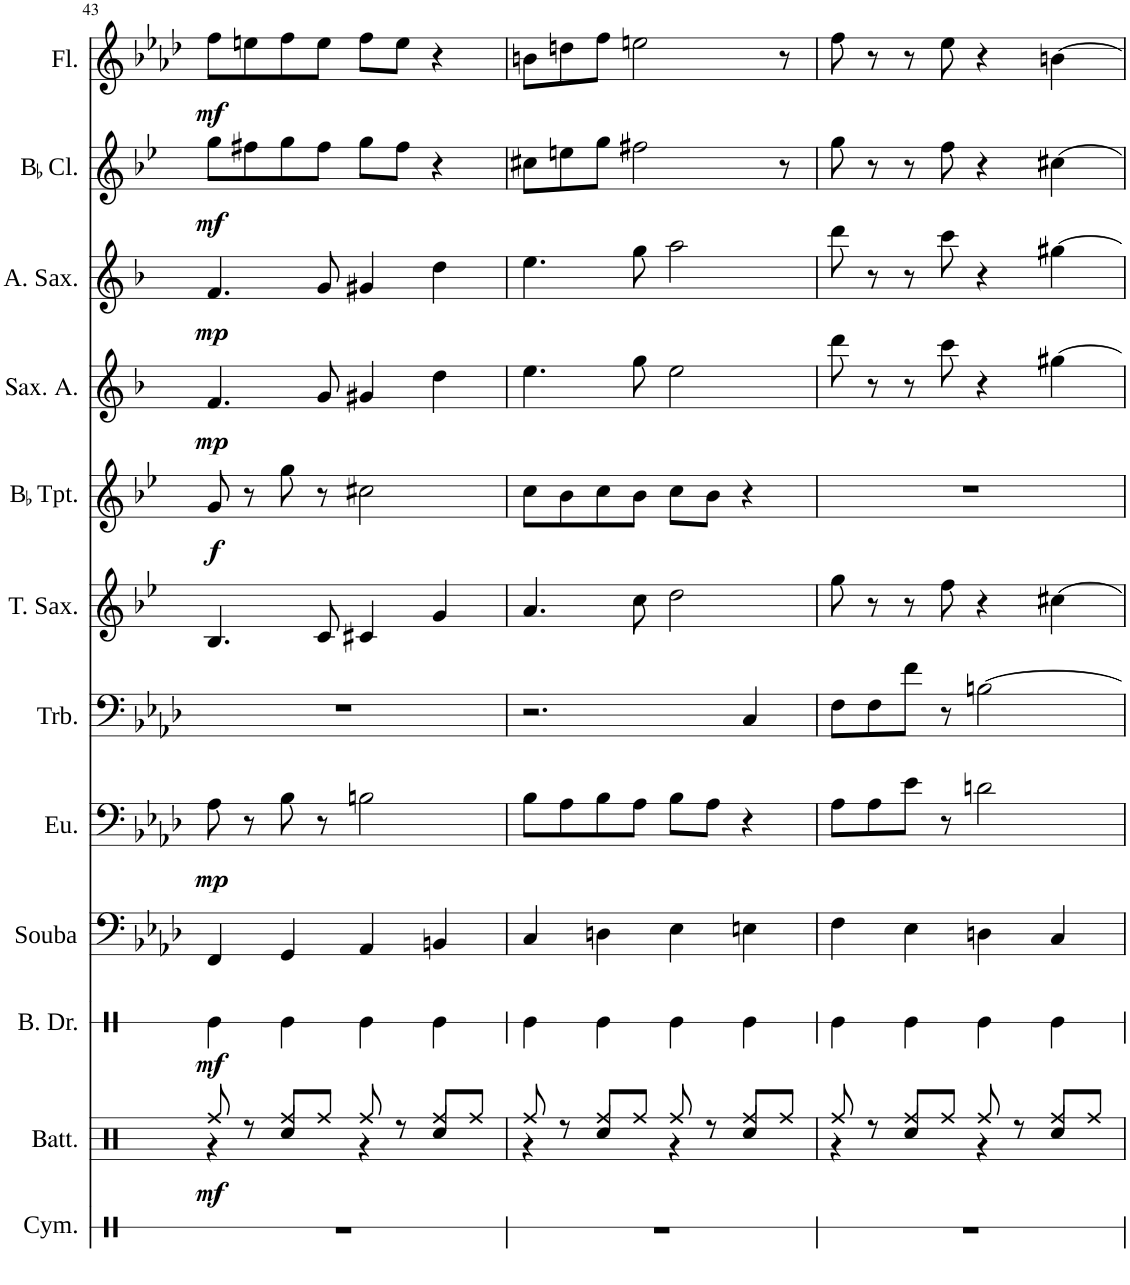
**kern	**kern	**dynam	**kern	**dynam	**kern	**kern	**dynam	**kern	**kern	**kern	**dynam	**kern	**dynam	**kern	**dynam	**kern	**dynam	**kern	**dynam
*part12	*part11	*part11	*part10	*part10	*part9	*part8	*part8	*part7	*part6	*part5	*part5	*part4	*part4	*part3	*part3	*part2	*part2	*part1	*part1
*staff12	*staff11	*staff11	*staff10	*staff10	*staff9	*staff8	*staff8	*staff7	*staff6	*staff5	*staff5	*staff4	*staff4	*staff3	*staff3	*staff2	*staff2	*staff1	*staff1
*I"Cymbal	*I"Batterie	*	*I"Bass Drum	*	*I"Souba	*I"Euphonium	*	*I"Trombone	*I"Tenor Saxophone	*I"BaccidentalFlat Trumpet	*	*I"Saxophone Alto	*	*I"Alto Saxophone	*	*I"BaccidentalFlat Clarinet	*	*I"Flute	*
*I'Cym.	*I'Batt.	*	*I'B. Dr.	*	*I'Souba	*I'Eu.	*	*I'Trb.	*I'T. Sax.	*I'BaccidentalFlat Tpt.	*	*I'Sax. A.	*	*I'A. Sax.	*	*I'BaccidentalFlat Cl.	*	*I'Fl.	*
!!LO:PB:g=z
*clefX	*clefX	*	*clefX	*	*clefF4	*clefF4	*	*clefF4	*clefG2	*clefG2	*	*clefG2	*	*clefG2	*	*clefG2	*	*clefG2	*
*	*	*	*	*	*	*	*	*	*Trd8c14	*Trd1c2	*	*Trd5c9	*	*Trd5c9	*	*Trd1c2	*	*	*
*k[]	*k[]	*	*k[]	*	*k[b-e-a-d-]	*k[b-e-a-d-]	*	*k[b-e-a-d-]	*k[b-e-]	*k[b-e-]	*	*k[b-]	*	*k[b-]	*	*k[b-e-]	*	*k[b-e-a-d-]	*
*M4/4	*M4/4	*	*M4/4	*	*M4/4	*M4/4	*	*M4/4	*M4/4	*M4/4	*	*M4/4	*	*M4/4	*	*M4/4	*	*M4/4	*
=43	=43	=43	=43	=43	=43	=43	=43	=43	=43	=43	=43	=43	=43	=43	=43	=43	=43	=43	=43
*	*^	*	*	*	*	*	*	*	*	*	*	*	*	*	*	*	*	*	*
!	!	!	!LO:DY:b	!	!LO:DY:b	!	!	!LO:DY:b	!	!	!	!LO:DY:b	!	!LO:DY:b	!	!LO:DY:b	!	!LO:DY:b	!	!LO:DY:b
1r	8Rff/	4r	mf	4Re\	mf	4FF/	8A-\	mp	1r	4.B-/	8g/	f	4.f/	mp	4.f/	mp	8gg\L	mf	8ff\L	mf
.	8r	.	.	.	.	.	8r	.	.	.	8r	.	.	.	.	.	8ff#X\	.	8een\	.
.	8Rff/L	4Rcc/	.	4Re\	.	4GG/	8B-\	.	.	.	8gg\	.	.	.	.	.	8gg\	.	8ff\	.
.	8Rff/J	.	.	.	.	.	8r	.	.	8c/	8r	.	8g/	.	8g/	.	8ff#\J	.	8ee\J	.
.	8Rff/	4r	.	4Re\	.	4AA-/	2Bn\	.	.	4c#X/	2cc#X\	.	4g#X/	.	4g#X/	.	8gg\L	.	8ff\L	.
.	8r	.	.	.	.	.	.	.	.	.	.	.	.	.	.	.	8ff#\J	.	8ee\J	.
.	8Rff/L	4Rcc/	.	4Re\	.	4BBn/	.	.	.	4g/	.	.	4dd\	.	4dd\	.	4r	.	4r	.
.	8Rff/J	.	.	.	.	.	.	.	.	.	.	.	.	.	.	.	.	.	.	.
=44	=44	=44	=44	=44	=44	=44	=44	=44	=44	=44	=44	=44	=44	=44	=44	=44	=44	=44	=44	=44
1r	8Rff/	4r	.	4Re\	.	4C/	8B-\L	.	2.r	4.a/	8cc\L	.	4.ee\	.	4.ee\	.	8cc#X\L	.	8bn\L	.
.	8r	.	.	.	.	.	8A-\	.	.	.	8b-\	.	.	.	.	.	8een\	.	8ddn\	.
.	8Rff/L	4Rcc/	.	4Re\	.	4Dn\	8B-\	.	.	.	8cc\	.	.	.	.	.	8gg\J	.	8ff\J	.
.	8Rff/J	.	.	.	.	.	8A-\J	.	.	8cc\	8b-\J	.	8gg\	.	8gg\	.	2ff#X\	.	2een\	.
.	8Rff/	4r	.	4Re\	.	4E-\	8B-\L	.	.	2dd\	8cc\L	.	2ee\	.	2aa\	.	.	.	.	.
.	8r	.	.	.	.	.	8A-\J	.	.	.	8b-\J	.	.	.	.	.	.	.	.	.
.	8Rff/L	4Rcc/	.	4Re\	.	4En\	4r	.	4C/	.	4r	.	.	.	.	.	.	.	.	.
.	8Rff/J	.	.	.	.	.	.	.	.	.	.	.	.	.	.	.	8r	.	8r	.
=45	=45	=45	=45	=45	=45	=45	=45	=45	=45	=45	=45	=45	=45	=45	=45	=45	=45	=45	=45	=45
1r	8Rff/	4r	.	4Re\	.	4F\	8A-\L	.	8F\L	8gg\	1r	.	8ddd\	.	8ddd\	.	8gg\	.	8ff\	.
.	8r	.	.	.	.	.	8A-\	.	8F\	8r	.	.	8r	.	8r	.	8r	.	8r	.
.	8Rff/L	4Rcc/	.	4Re\	.	4E-\	8e-\J	.	8f\J	8r	.	.	8r	.	8r	.	8r	.	8r	.
.	8Rff/J	.	.	.	.	.	8r	.	8r	8ff\	.	.	8ccc\	.	8ccc\	.	8ff\	.	8ee-\	.
.	8Rff/	4r	.	4Re\	.	4Dn\	2dn\	.	[2Bn\	4r	.	.	4r	.	4r	.	4r	.	4r	.
.	8r	.	.	.	.	.	.	.	.	.	.	.	.	.	.	.	.	.	.	.
.	8Rff/L	4Rcc/	.	4Re\	.	4C/	.	.	.	[4cc#X\	.	.	[4gg#X\	.	[4gg#X\	.	[4cc#X\	.	[4bn\	.
.	8Rff/J	.	.	.	.	.	.	.	.	.	.	.	.	.	.	.	.	.	.	.
*	*v	*v	*	*	*	*	*	*	*	*	*	*	*	*	*	*	*	*	*	*
=	=	=	=	=	=	=	=	=	=	=	=	=	=	=	=	=	=	=	=
*-	*-	*-	*-	*-	*-	*-	*-	*-	*-	*-	*-	*-	*-	*-	*-	*-	*-	*-	*-
